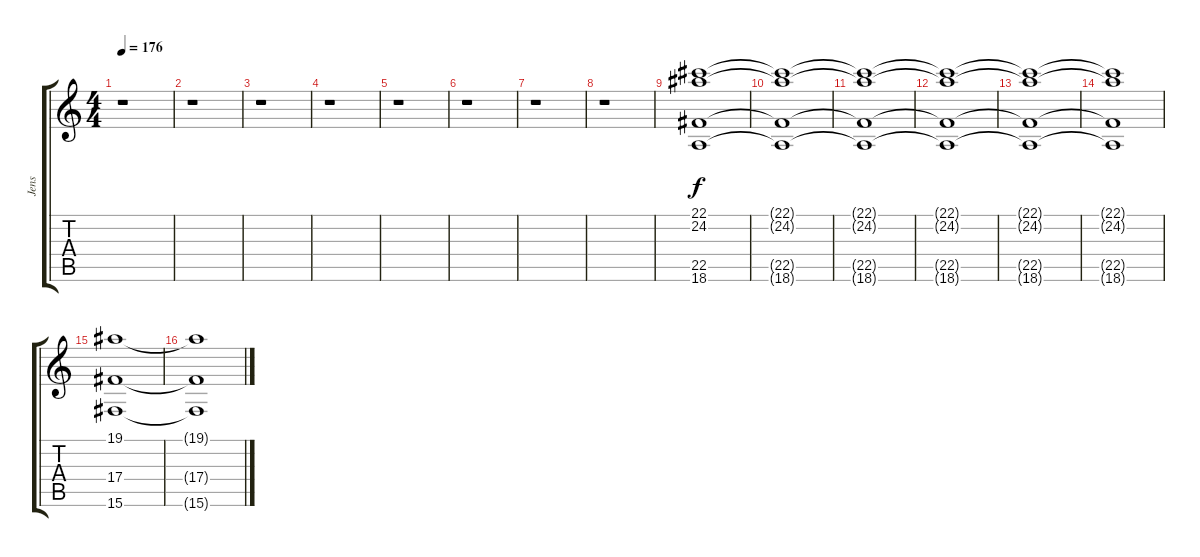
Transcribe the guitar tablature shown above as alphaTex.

\track ("Jens" "Jens") {instrument choiraahs}
\staff {score tabs}
\tuning (Eb4 Bb3 Gb3 Db3 Ab2 Eb2) {hide}
\ts (4 4)
\tempo 176
\clef g2
\ks c
r.1{dy f} |
r.1 |
r.1 |
r.1 |
r.1 |
r.1 |
r.1 |
r.1 |
(22.1 24.2 22.5 18.6).1 |
(22.1{t} 24.2{t} 22.5{t} 18.6{t}).1 |
(22.1{t} 24.2{t} 22.5{t} 18.6{t}).1 |
(22.1{t} 24.2{t} 22.5{t} 18.6{t}).1 |
(22.1{t} 24.2{t} 22.5{t} 18.6{t}).1 |
(22.1{t} 24.2{t} 22.5{t} 18.6{t}).1 |
(19.1 17.4 15.6).1 |
(19.1{t} 17.4{t} 15.6{t}).1
